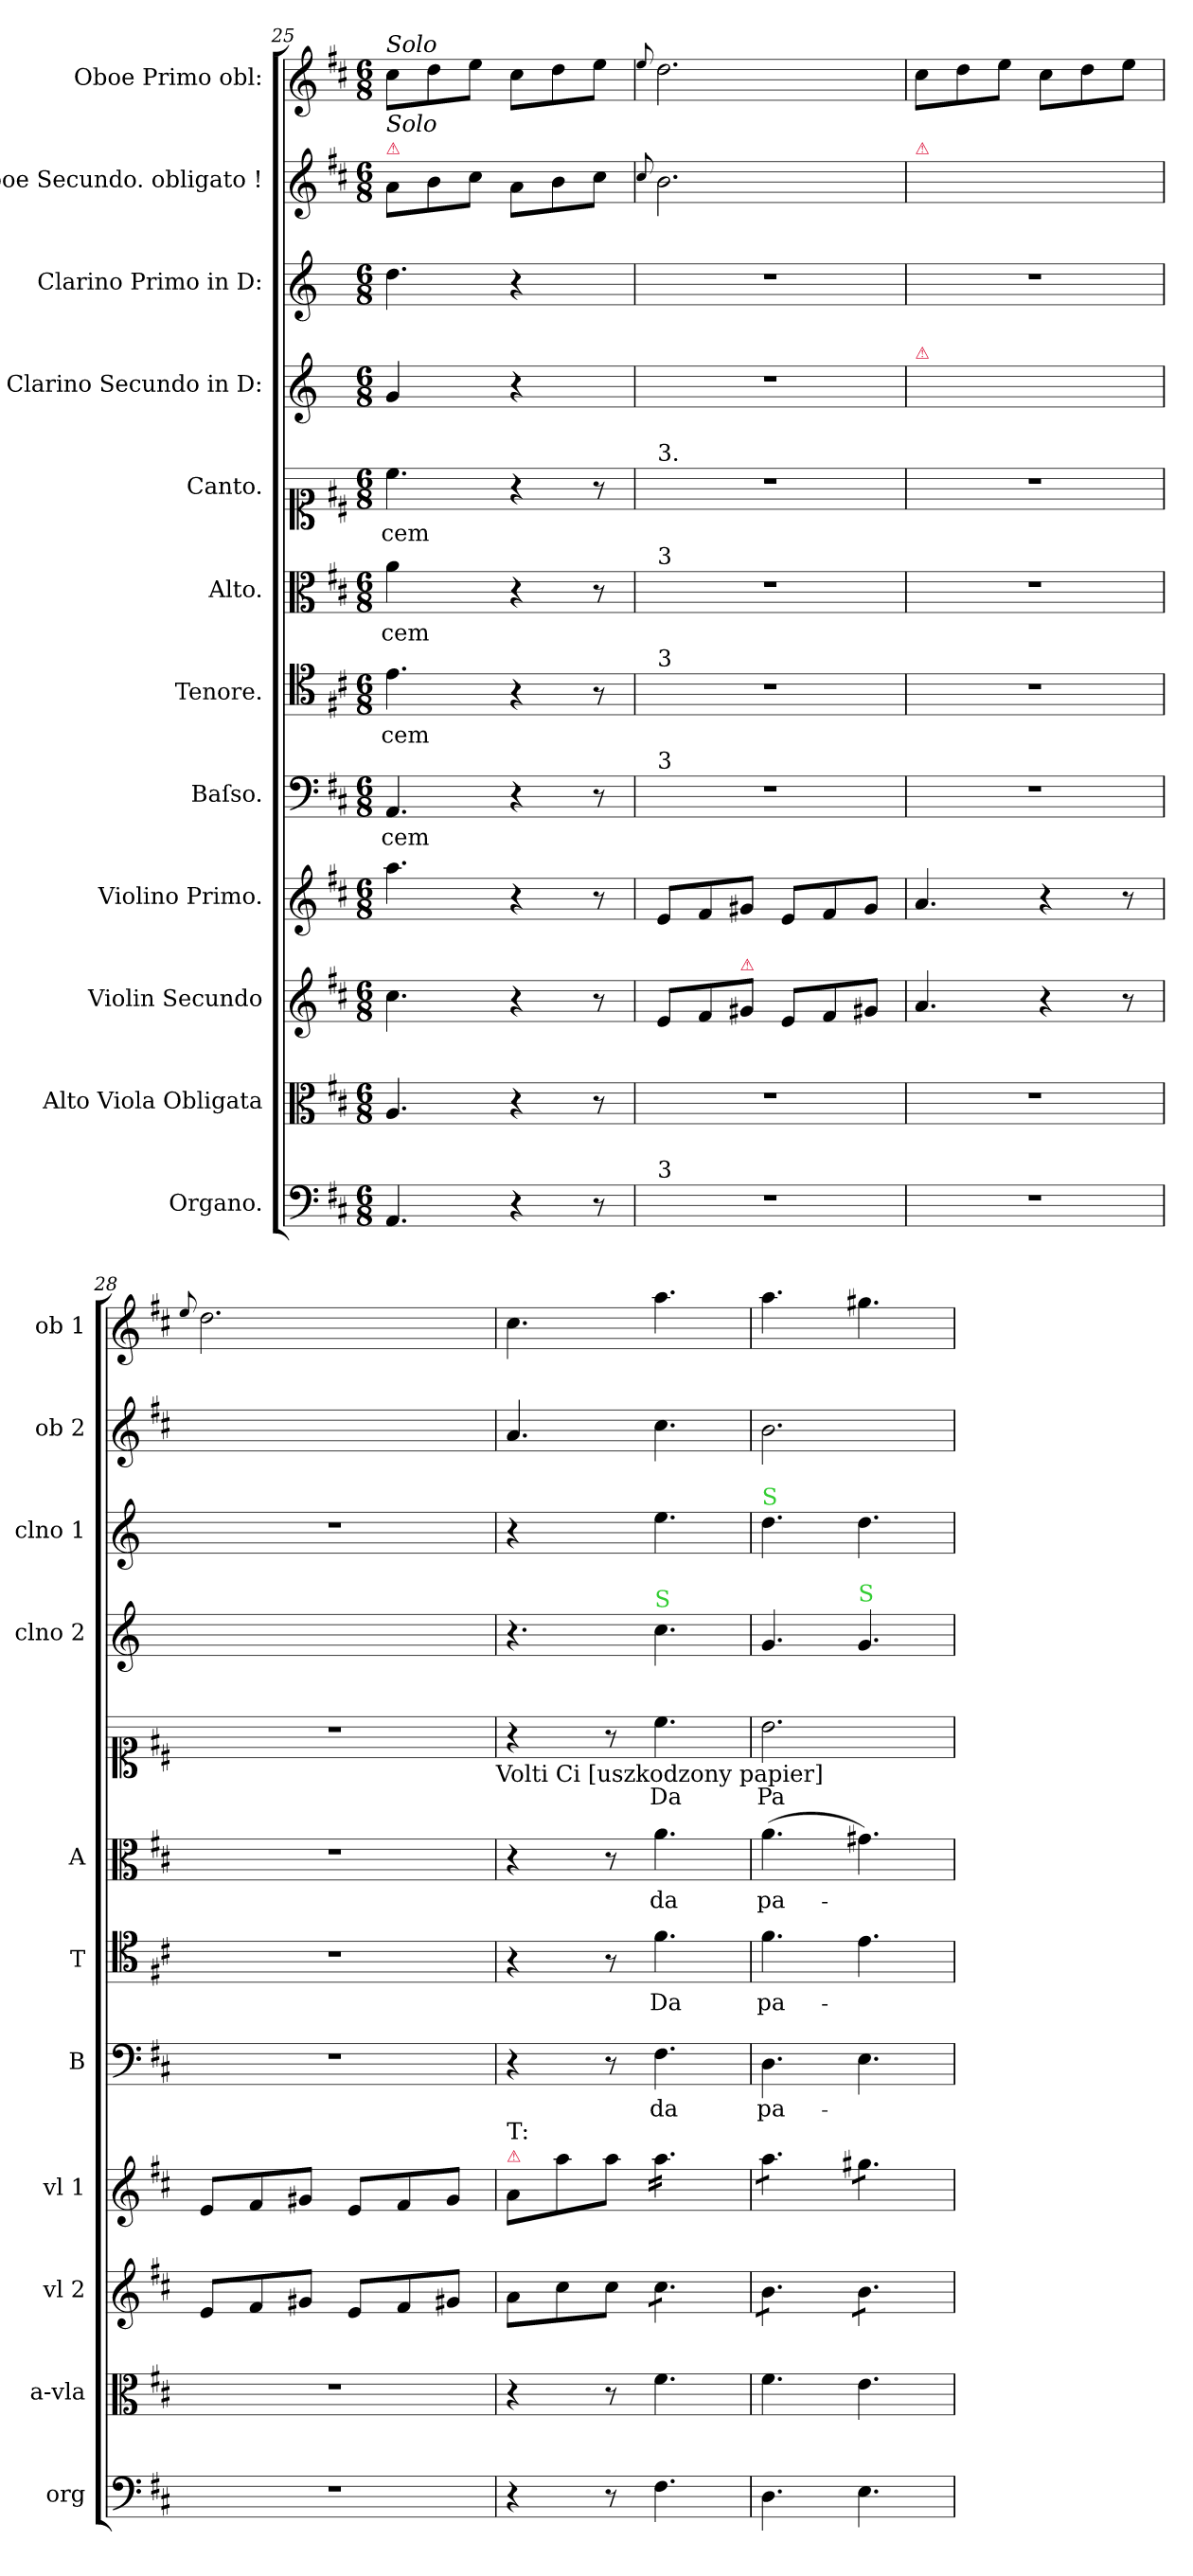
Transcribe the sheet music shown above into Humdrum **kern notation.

**kern	**kern	**kern	**dynam	**kern	**dynam	**kern	**text	**kern	**text	**kern	**text	**kern	**text	**kern	**kern	**kern	**kern
*part12	*part11	*part10	*part10	*part9	*part9	*part8	*part8	*part7	*part7	*part6	*part6	*part5	*part5	*part4	*part3	*part2	*part1
*staff12	*staff11	*staff10	*staff10	*staff9	*staff9	*staff8	*staff8	*staff7	*staff7	*staff6	*staff6	*staff5	*staff5	*staff4	*staff3	*staff2	*staff1
*I"Organo.	*I"Alto Viola Obligata	*I"Violin Secundo	*	*I"Violino Primo.	*	*I"Baſso.	*	*I"Tenore.	*	*I"Alto.	*	*I"Canto.	*	*I"Clarino Secundo in D:	*I"Clarino Primo in D:	*I"Oboe Secundo. obligato !	*I"Oboe Primo obl:
*I'org	*I'a-vla	*I'vl 2	*	*I'vl 1	*	*I'B	*	*I'T	*	*I'A	*	*	*	*I'clno 2	*I'clno 1	*I'ob 2	*I'ob 1
*clefF4	*clefC3	*clefG2	*	*clefG2	*	*clefF4	*	*clefC4	*	*clefC3	*	*clefC1	*	*clefG2	*clefG2	*clefG2	*clefG2
*	*	*	*	*	*	*	*	*	*	*	*	*	*	*ITrd-1c-2	*ITrd-1c-2	*	*
*k[f#c#]	*k[f#c#]	*k[f#c#]	*	*k[f#c#]	*	*k[f#c#]	*	*k[f#c#]	*	*k[f#c#]	*	*k[f#c#]	*	*k[f#c#]	*k[f#c#]	*k[f#c#]	*k[f#c#]
*D:	*D:	*D:	*	*D:	*	*D:	*	*D:	*	*D:	*	*D:	*	*	*	*D:	*D:
*M6/8	*M6/8	*M6/8	*	*M6/8	*	*M6/8	*	*M6/8	*	*M6/8	*	*M6/8	*	*M6/8	*M6/8	*M6/8	*M6/8
=25	=25	=25	=25	=25	=25	=25	=25	=25	=25	=25	=25	=25	=25	=25	=25	=25	=25
!	!	!	!	!	!	!	!	!	!	!	!	!	!	!	!	!	!LO:TX:a:i:t=Solo
!	!	!	!	!	!	!	!	!	!	!	!	!	!	!	!	!LO:TX:a:color=crimson:t=⚠	!
!	!	!	!	!	!	!	!	!	!	!	!	!	!	!	!	!LO:TX:a:i:t=Solo	!
!	!	!	!	!	!	!	!	!	!	!LO:N:vis=4	!	!	!	!LO:N:vis=4	!	!	!
4.AA/	4.A/	4.cc#\	.	4.aa\	.	4.AA/	-cem	4.e\	-cem	4.a\	-cem	4.cc#\	-cem	4.a/	4.ee\	8a\L	8cc#\L
.	.	.	.	.	.	.	.	.	.	.	.	.	.	.	.	8b\	8dd\
.	.	.	.	.	.	.	.	.	.	.	.	.	.	.	.	8cc#\J	8ee\J
4r	4r	4r	.	4r	.	4r	.	4r	.	4r	.	4r	.	4r	4r	8a\L	8cc#\L
.	.	.	.	.	.	.	.	.	.	.	.	.	.	.	.	8b\	8dd\
8r	8r	8r	.	8r	.	8r	.	8r	.	8r	.	8r	.	8ryy	8ryy	8cc#\J	8ee\J
=26	=26	=26	=26	=26	=26	=26	=26	=26	=26	=26	=26	=26	=26	=26	=26	=26	=26
.	.	.	.	.	.	.	.	.	.	.	.	.	.	.	.	8qqcc#/	8qqee/
!	!	!	!	!	!	!	!	!	!	!	!	!LO:TX:a:t=3.	!	!	!	!	!
!	!	!	!	!	!	!	!	!	!	!LO:TX:a:t=3	!	!	!	!	!	!	!
!	!	!	!	!	!	!	!	!LO:TX:a:t=3	!	!	!	!	!	!	!	!	!
!	!	!	!	!	!	!LO:TX:a:t=3	!	!	!	!	!	!	!	!	!	!	!
!LO:TX:a:t=3	!	!	!	!	!	!	!	!	!	!	!	!	!	!	!	!	!
!	!	!	!LO:DY:a	!	!LO:DY:a	!	!	!	!	!	!	!	!	!	!	!	!
2.r	2.r	8e/L	p&colon;	8e/L	p&colon;	2.r	.	2.r	.	2.r	.	2.r	.	2.r	2.r	2.b\	2.dd\
.	.	8f#/	.	8f#/	.	.	.	.	.	.	.	.	.	.	.	.	.
!	!	!LO:TX:a:color=crimson:t=⚠	!	!	!	!	!	!	!	!	!	!	!	!	!	!	!
.	.	8g#X/J	.	8g#X/J	.	.	.	.	.	.	.	.	.	.	.	.	.
.	.	8e/L	.	8e/L	.	.	.	.	.	.	.	.	.	.	.	.	.
.	.	8f#/	.	8f#/	.	.	.	.	.	.	.	.	.	.	.	.	.
.	.	8g#X/J	.	8g#/J	.	.	.	.	.	.	.	.	.	.	.	.	.
=27	=27	=27	=27	=27	=27	=27	=27	=27	=27	=27	=27	=27	=27	=27	=27	=27	=27
!	!	!	!	!	!	!	!	!	!	!	!	!	!	!	!	!LO:TX:a:color=crimson:t=⚠	!
!	!	!	!	!	!	!	!	!	!	!	!	!	!	!LO:TX:a:color=crimson:t=⚠	!	!	!
2.r	2.r	4.a/	.	4.a/	.	2.r	.	2.r	.	2.r	.	2.r	.	2.ryy	2.r	8a\Lyy	8cc#\L
.	.	.	.	.	.	.	.	.	.	.	.	.	.	.	.	8b\yy	8dd\
.	.	.	.	.	.	.	.	.	.	.	.	.	.	.	.	8cc#\Jyy	8ee\J
.	.	4r	.	4r	.	.	.	.	.	.	.	.	.	.	.	8a\Lyy	8cc#\L
.	.	.	.	.	.	.	.	.	.	.	.	.	.	.	.	8b\yy	8dd\
.	.	8r	.	8r	.	.	.	.	.	.	.	.	.	.	.	8cc#\Jyy	8ee\J
=28	=28	=28	=28	=28	=28	=28	=28	=28	=28	=28	=28	=28	=28	=28	=28	=28	=28
.	.	.	.	.	.	.	.	.	.	.	.	.	.	.	.	8qqcc#/yy	8qqee/
!LO:N:vis=1	!LO:N:vis=1	!	!	!	!	!LO:N:vis=1	!	!	!	!	!	!	!	!	!	!	!
2.r	2.r	8e/L	.	8e/L	.	2.r	.	2.r	.	2.r	.	2.r	.	2.ryy	2.r	2.b\yy	2.dd\
.	.	8f#/	.	8f#/	.	.	.	.	.	.	.	.	.	.	.	.	.
.	.	8g#X/J	.	8g#X/J	.	.	.	.	.	.	.	.	.	.	.	.	.
.	.	8e/L	.	8e/L	.	.	.	.	.	.	.	.	.	.	.	.	.
.	.	8f#/	.	8f#/	.	.	.	.	.	.	.	.	.	.	.	.	.
.	.	8g#X/J	.	8g#/J	.	.	.	.	.	.	.	.	.	.	.	.	.
!	!	!	!	!	!	!	!	!	!	!	!	!LO:TX:b:t=Volti Ci [uszkodzony papier]	!	!	!	!	!
=29	=29	=29	=29	=29	=29	=29	=29	=29	=29	=29	=29	=29	=29	=29	=29	=29	=29
!	!	!	!	!LO:TX:a:color=crimson:t=⚠	!	!	!	!	!	!	!	!	!	!	!	!	!
!	!	!	!	!LO:TX:a:t=T&colon;	!	!	!	!	!	!	!	!	!	!	!	!	!
!	!	!	!LO:DY:a	!	!	!	!	!	!	!	!	!	!	!	!	!	!
4r	4r	8a\L	f&colon;	8a/L	.	4r	.	4r	.	4r	.	4r	.	4.r	4r	4.a/	4.cc#\
.	.	8cc#\	.	8aa\	.	.	.	.	.	.	.	.	.	.	.	.	.
8r	8r	8cc#\J	.	8aa\J	.	8r	.	8r	.	8r	.	8r	.	.	8ryy	.	.
!	!	!	!	!	!	!	!	!	!	!	!	!	!	!LO:TX:a:color=limegreen:t=S	!	!	!
*	*	*tremolo	*	*	*	*	*	*	*	*	*	*	*	*	*	*	*
*	*	*	*	*tremolo	*	*	*	*	*	*	*	*	*	*	*	*	*
4.F#\	4.f#\	8cc#\L	.	16aa\LL	.	4.F#\	da	4.f#\	Da	4.a\	da	4.cc#\	Da	4.dd\	4.ff#\	4.cc#\	4.aa\
.	.	.	.	16aa\	.	.	.	.	.	.	.	.	.	.	.	.	.
.	.	8cc#\	.	16aa\	.	.	.	.	.	.	.	.	.	.	.	.	.
.	.	.	.	16aa\	.	.	.	.	.	.	.	.	.	.	.	.	.
.	.	8cc#\J	.	16aa\	.	.	.	.	.	.	.	.	.	.	.	.	.
.	.	.	.	16aa\JJ	.	.	.	.	.	.	.	.	.	.	.	.	.
=30	=30	=30	=30	=30	=30	=30	=30	=30	=30	=30	=30	=30	=30	=30	=30	=30	=30
!	!	!	!	!	!	!	!	!	!	!	!	!	!	!	!LO:TX:a:color=limegreen:t=S	!	!
4.D\	4.f#\	8b\L	.	8aa\L	.	4.D\	pa-	4.f#\	pa-	(4.a\	pa-	2.b\	Pa-	4.a/	4.ee\	2.b\	4.aa\
.	.	8b\	.	8aa\	.	.	.	.	.	.	.	.	.	.	.	.	.
.	.	8b\J	.	8aa\J	.	.	.	.	.	.	.	.	.	.	.	.	.
!	!	!	!	!	!	!	!	!	!	!	!	!	!	!LO:TX:a:color=limegreen:t=S	!	!	!
4.E\	4.e\	8b\L	.	8gg#X\L	.	4.E\	.	4.e\	.	4.g#X\)	.	.	.	4.a/	4.ee\	.	4.gg#X\
.	.	8b\	.	8gg#X\	.	.	.	.	.	.	.	.	.	.	.	.	.
.	.	8b\J	.	8gg#X\J	.	.	.	.	.	.	.	.	.	.	.	.	.
*	*	*	*	*Xtremolo	*	*	*	*	*	*	*	*	*	*	*	*	*
*	*	*Xtremolo	*	*	*	*	*	*	*	*	*	*	*	*	*	*	*
=	=	=	=	=	=	=	=	=	=	=	=	=	=	=	=	=	=
*-	*-	*-	*-	*-	*-	*-	*-	*-	*-	*-	*-	*-	*-	*-	*-	*-	*-
